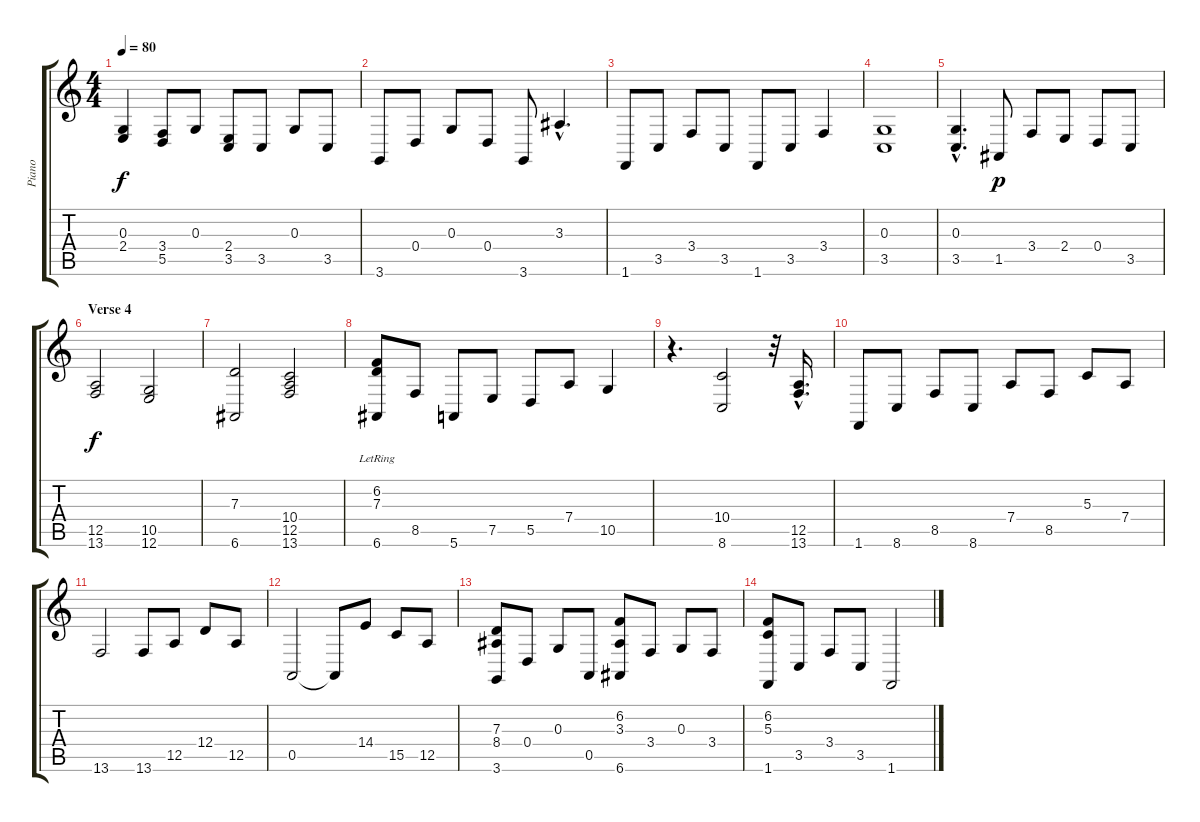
\track ("Piano" "Piano") {instrument acousticgrandpiano}
\staff {score tabs}
\tuning (E4 B3 G3 D3 A2 E2) {hide}
\ts (4 4)
\tempo 80
\clef g2
\ks c
(0.3 2.4).4{dy f} (3.4 5.5).8 0.3.8 (2.4 3.5).8 3.5.8 0.3.8 3.5.8 |
3.6.8 0.4.8 0.3.8 0.4.8 3.6.8 3.3{hac}.4{d} |
1.6.8 3.5.8 3.4.8 3.5.8 1.6.8 3.5.8 3.4.4 |
(0.3 3.5).1 |
(0.3{hac} 3.5{hac}).4{d} 1.5.8{dy p} 3.4.8 2.4.8 0.4.8 3.5.8 |
\section ("" "Verse 4")
(12.5 13.6).2{dy f} (10.5 12.6).2 |
(7.3 6.6).2 (10.4 12.5 13.6).2 |
(6.2{lr} 7.3{lr} 6.6).8 8.5.8 5.6.8 7.5.8 5.5.8 7.4.8 10.5.4 |
r.4{d} (10.4 8.6).2 r.32 (12.5{hac} 13.6{hac}).16{d} |
1.6.8 8.6.8 8.5.8 8.6.8 7.4.8 8.5.8 5.3.8 7.4.8 |
13.6.2 13.6.8 12.5.8 12.4.8 12.5.8 |
0.5.2 0.5{t}.8 14.4.8 15.5.8 12.5.8 |
(7.3 8.4 3.6).8 0.4.8 0.3.8 0.5.8 (6.2 3.3 6.6).8 3.4.8 0.3.8 3.4.8 |
(6.2 5.3 1.6).8 3.5.8 3.4.8 3.5.8 1.6.2
